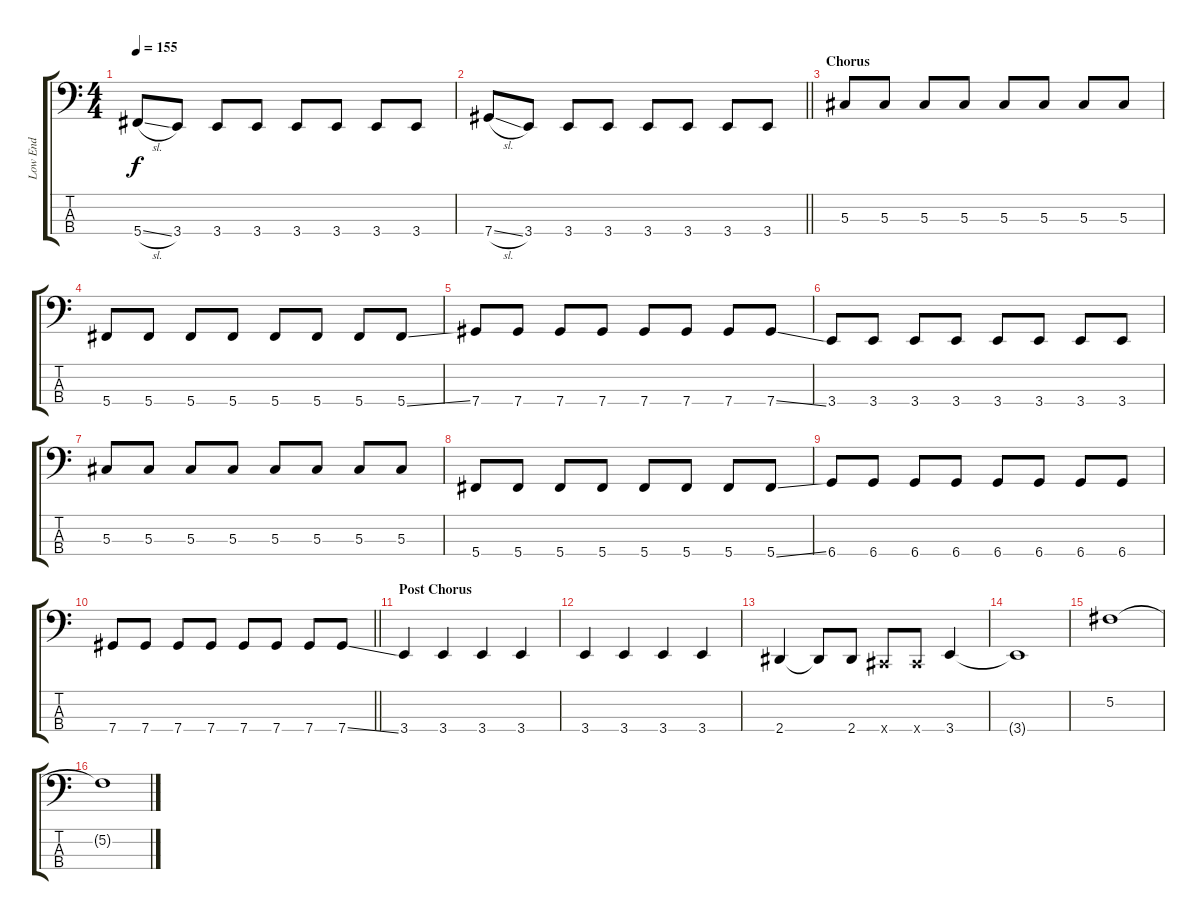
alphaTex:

\track ("Low End" "Low End") {instrument electricbasspick}
\staff {score tabs}
\tuning (Gb2 Db2 Ab1 Db1) {hide}
\ts (4 4)
\tempo 155
\clef f4
\ks c
5.4{sl}.8{dy f} 3.4.8 3.4.8 3.4.8 3.4.8 3.4.8 3.4.8 3.4.8 |
\barLineRight lightlight
7.4{sl}.8 3.4.8 3.4.8 3.4.8 3.4.8 3.4.8 3.4.8 3.4.8 |
\section ("" "Chorus")
5.3.8 5.3.8 5.3.8 5.3.8 5.3.8 5.3.8 5.3.8 5.3.8 |
5.4.8 5.4.8 5.4.8 5.4.8 5.4.8 5.4.8 5.4.8 5.4{ss}.8 |
7.4.8 7.4.8 7.4.8 7.4.8 7.4.8 7.4.8 7.4.8 7.4{ss}.8 |
3.4.8 3.4.8 3.4.8 3.4.8 3.4.8 3.4.8 3.4.8 3.4.8 |
5.3.8 5.3.8 5.3.8 5.3.8 5.3.8 5.3.8 5.3.8 5.3.8 |
5.4.8 5.4.8 5.4.8 5.4.8 5.4.8 5.4.8 5.4.8 5.4{ss}.8 |
6.4.8 6.4.8 6.4.8 6.4.8 6.4.8 6.4.8 6.4.8 6.4.8 |
\barLineRight lightlight
7.4.8 7.4.8 7.4.8 7.4.8 7.4.8 7.4.8 7.4.8 7.4{ss}.8 |
\section ("" "Post Chorus")
3.4.4 3.4.4 3.4.4 3.4.4 |
3.4.4 3.4.4 3.4.4 3.4.4 |
2.4.4 2.4{t}.8 2.4.8 0.4{x}.8 0.4{x}.8 3.4.4 |
3.4{t}.1 |
5.2.1 |
5.2{t}.1
